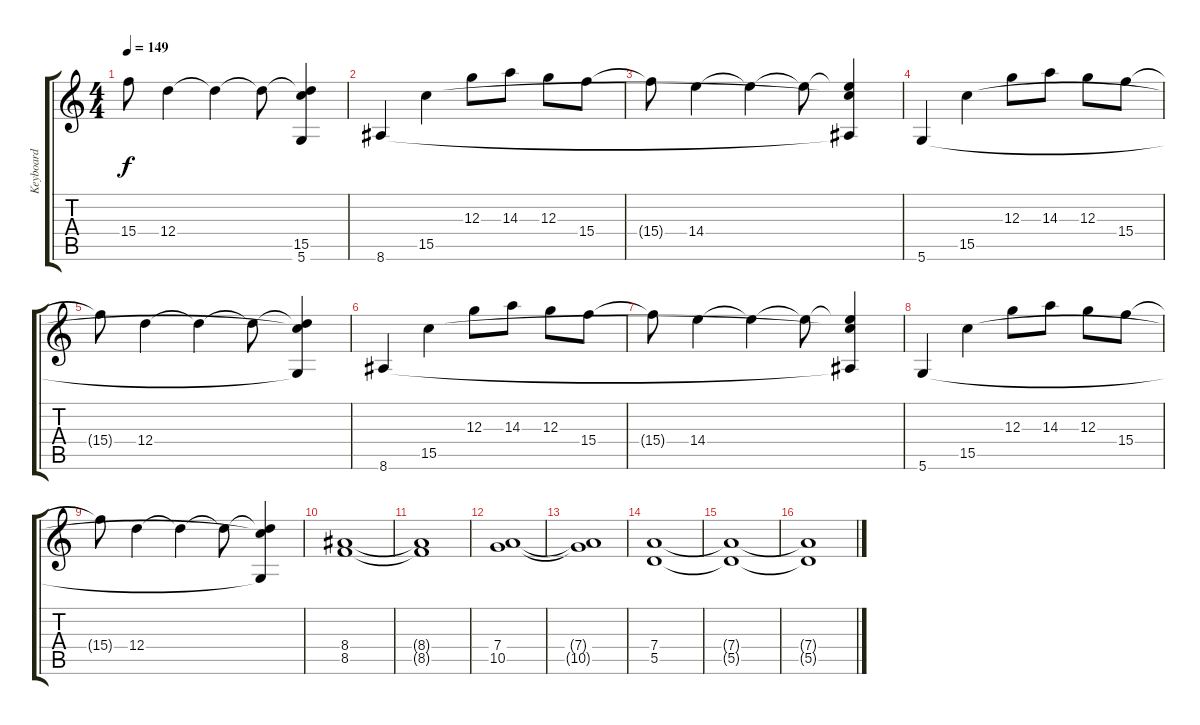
\track ("Keyboard" "Keyboard") {instrument synthstrings1}
\staff {score tabs}
\tuning (E5 B4 G4 D4 A3 D3) {hide}
\ts (4 4)
\tempo 149
\clef g2
\ks c
15.4{t}.8{dy f} 12.4.4 12.4{t}.4 12.4{t}.8 (12.4{t} 15.5{t} 5.6{t}).4 |
8.6.4 15.5.4 12.3.8 14.3.8 12.3.8 15.4.8 |
15.4{t}.8 14.4.4 14.4{t}.4 14.4{t}.8 (14.4{t} 15.5{t} 8.6{t}).4 |
5.6.4 15.5.4 12.3.8 14.3.8 12.3.8 15.4.8 |
15.4{t}.8 12.4.4 12.4{t}.4 12.4{t}.8 (12.4{t} 15.5{t} 5.6{t}).4 |
8.6.4 15.5.4 12.3.8 14.3.8 12.3.8 15.4.8 |
15.4{t}.8 14.4.4 14.4{t}.4 14.4{t}.8 (14.4{t} 15.5{t} 8.6{t}).4 |
5.6.4 15.5.4 12.3.8 14.3.8 12.3.8 15.4.8 |
15.4{t}.8 12.4.4 12.4{t}.4 12.4{t}.8 (12.4{t} 15.5{t} 5.6{t}).4 |
(8.4 8.5).1 |
(8.4{t} 8.5{t}).1 |
(7.4 10.5).1 |
(7.4{t} 10.5{t}).1 |
(7.4 5.5).1 |
(7.4{t} 5.5{t}).1 |
(7.4{t} 5.5{t}).1
